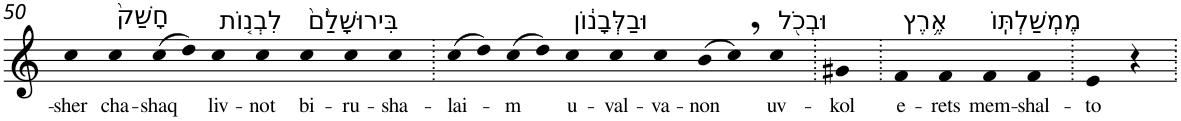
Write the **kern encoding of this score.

**kern	**text
*part1	*part1
*staff1	*staff1
*I"Piano	*
*I'Pno	*
!!LO:PB:g=z
*clefG2	*
*k[]	*
=50	=50
!	!LO:LY:b
4cc	-sher
!LO:TX:a:t=חָשַׁק֙	!
!	!LO:LY:b
4cc	cha-
!	!LO:LY:b
(>8cc	-shaq
8dd)	.
!LO:TX:a:t=לִבְנ֤וֹת	!
!	!LO:LY:b
4cc	liv-
!	!LO:LY:b
4cc	-not
!LO:TX:a:t=בִּירוּשָׁלִַ֙ם֙	!
!	!LO:LY:b
4cc	bi-
!	!LO:LY:b
4cc	-ru-
!	!LO:LY:b
4cc	-sha-
=51.	=51.
!	!LO:LY:b
(>8cc	-lai-
8dd)	.
!	!LO:LY:b
(>8cc	-m
8dd)	.
!LO:TX:a:t=וּבַלְּבָנ֔וֹן	!
!	!LO:LY:b
4cc	u-
!	!LO:LY:b
4cc	-val-
!	!LO:LY:b
4cc	-va-
!	!LO:LY:b
(>8b	-non
8cc,)	.
!LO:TX:a:t=וּבְכֹ֖ל	!
!	!LO:LY:b
4cc	uv-
=52.	=52.
!	!LO:LY:b
4g#X	-kol
=53.	=53.
!LO:TX:a:t=אֶ֥רֶץ	!
!	!LO:LY:b
4f	e-
!	!LO:LY:b
4f	-rets
!LO:TX:a:t=מֶמְשַׁלְתּֽוֹ	!
!	!LO:LY:b
4f	mem-
!	!LO:LY:b
4f	-shal-
=54.	=54.
!	!LO:LY:b
4e	-to
4r	.
=.	=.
*-	*-
